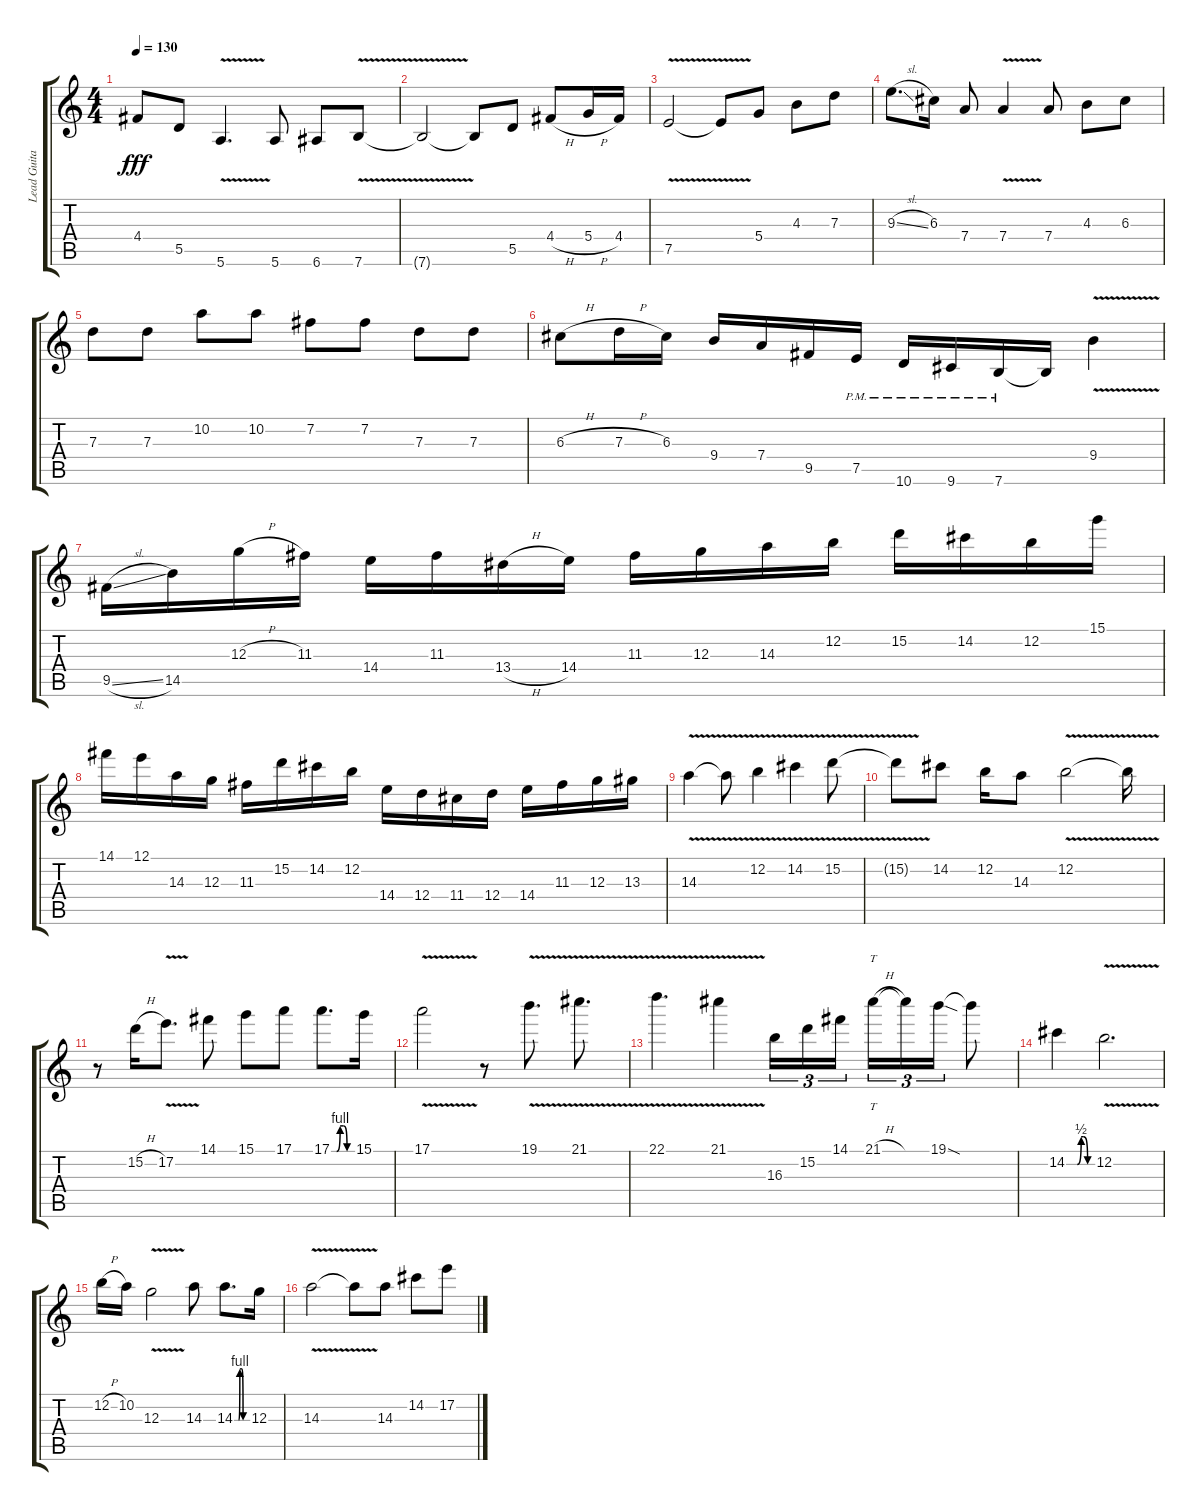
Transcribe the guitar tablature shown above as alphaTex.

\track ("Lead Guitar" "Lead Guita") {instrument distortionguitar}
\staff {score tabs}
\tuning (E4 B3 G3 D3 A2 E2) {hide}
\ts (4 4)
\tempo 130
\clef g2
\ks c
4.4.8{dy fff} 5.5.8 5.6{v}.4{d} 5.6.8 6.6.8 7.6{v}.8 |
7.6{t}.2 7.6{t}.8 5.5.8 4.4{h}.8 5.4{h}.16 4.4.16 |
7.5{v}.2 7.5{t}.8 5.4.8 4.3.8 7.3.8 |
9.3{sl}.8{d} 6.3.16 7.4.8 7.4{v}.4 7.4.8 4.3.8 6.3.8 |
7.3.8 7.3.8 10.2.8 10.2.8 7.2.8 7.2.8 7.3.8 7.3.8 |
6.3{h}.8 7.3{h}.16 6.3.16 9.4.16 7.4.16 9.5.16 7.5{pm}.16 10.6{pm}.16 9.6{pm}.16 7.6{pm}.16 7.6{t}.16 9.4{v}.4 |
9.5{sl}.16 14.5.16 12.3{h}.16 11.3.16 14.4.16 11.3.16 13.4{h}.16 14.4.16 11.3.16 12.3.16 14.3.16 12.2.16 15.2.16 14.2.16 12.2.16 15.1.16 |
14.1.16 12.1.16 14.3.16 12.3.16 11.3.16 15.2.16 14.2.16 12.2.16 14.4.16 12.4.16 11.4.16 12.4.16 14.4.16 11.3.16 12.3.16 13.3.16 |
14.3{v}.4 14.3{t}.8 12.2{v}.4 14.2{v}.4 15.2{v}.8 |
15.2{t}.8 14.2.8 12.2.16 14.3.8 12.2{v}.2 12.2{t}.16 |
r.8 15.2{h}.16 17.2{v}.8{d} 14.1.8 15.1.8 17.1.8 17.1{be (custom 0 0 15 0 25 4 35 4 45 0 60 0)}.8{d} 15.1.16 |
17.1{v}.2 r.8 19.1{v}.8{d} 21.1{v}.8{d} |
22.1{v}.4{d} 21.1{v}.4 16.3.16{tu (3 2)} 15.2.16{tu (3 2)} 14.1.16{tu (3 2)} 21.1{h}.16{tt tu (3 2)} 21.1{t}.16{tu (3 2)} 19.1{sod}.16{tu (3 2)} 19.1{t}.8 |
14.2{be (custom 0 0 25 0 34 2 40 2 49 0 60 0)}.4 12.2{v}.2{d} |
12.2{h}.16 10.2.16 12.3{v}.2 14.3.8 14.3{be (custom 0 0 20 0 25 4 35 4 40 0 60 0)}.8{d} 12.3.16 |
14.3{v}.2 14.3{t}.8 14.3.8 14.2.8 17.2.8
